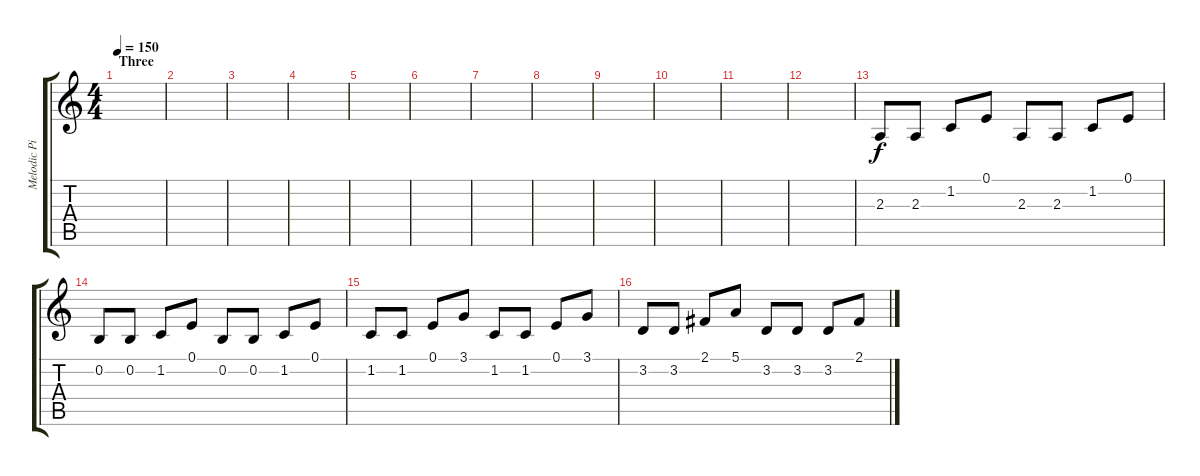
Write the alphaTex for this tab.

\track ("Melodic Piano" "Melodic Pi") {instrument brightacousticpiano}
\staff {score tabs}
\tuning (E4 B3 G3 D3 A2 E2) {hide}
\ts (4 4)
\section ("" "Three")
\tempo 150
\clef g2
\ks c
|
|
|
|
|
|
|
|
|
|
|
|
2.3.8{dy f volume 16} 2.3.8 1.2.8 0.1.8 2.3.8 2.3.8 1.2.8 0.1.8 |
0.2.8 0.2.8 1.2.8 0.1.8 0.2.8 0.2.8 1.2.8 0.1.8 |
1.2.8 1.2.8 0.1.8 3.1.8 1.2.8 1.2.8 0.1.8 3.1.8 |
3.2.8 3.2.8 2.1.8 5.1.8 3.2.8 3.2.8 3.2.8 2.1.8
